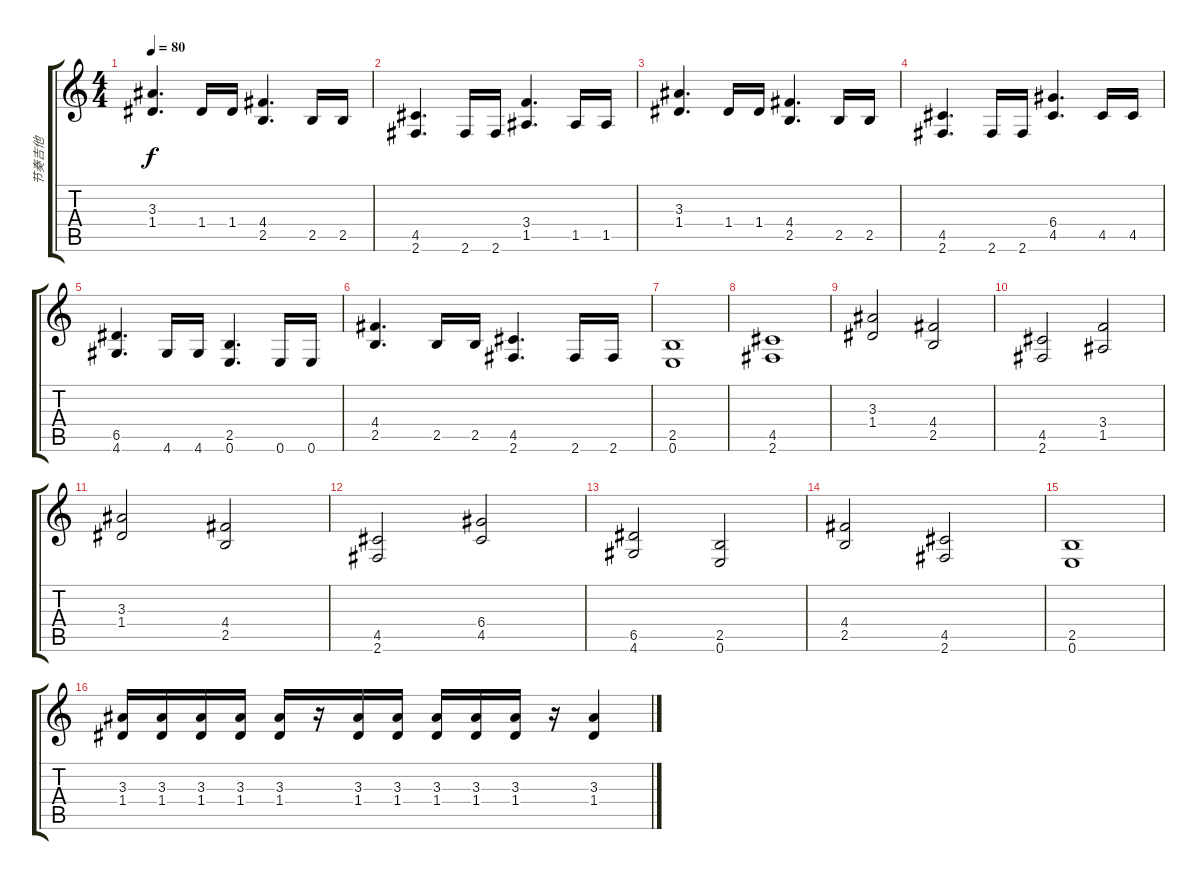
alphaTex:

\track ("节奏吉他" "节奏吉他") {instrument overdrivenguitar}
\staff {score tabs}
\tuning (E4 B3 G3 D3 A2 E2) {hide}
\ts (4 4)
\tempo 80
\clef g2
\ks c
(3.3 1.4).4{d dy f} 1.4.16 1.4.16 (4.4 2.5).4{d} 2.5.16 2.5.16 |
(4.5 2.6).4{d} 2.6.16 2.6.16 (3.4 1.5).4{d} 1.5.16 1.5.16 |
(3.3 1.4).4{d} 1.4.16 1.4.16 (4.4 2.5).4{d} 2.5.16 2.5.16 |
(4.5 2.6).4{d} 2.6.16 2.6.16 (6.4 4.5).4{d} 4.5.16 4.5.16 |
(6.5 4.6).4{d} 4.6.16 4.6.16 (2.5 0.6).4{d} 0.6.16 0.6.16 |
(4.4 2.5).4{d} 2.5.16 2.5.16 (4.5 2.6).4{d} 2.6.16 2.6.16 |
(2.5 0.6).1 |
(4.5 2.6).1 |
(3.3 1.4).2 (4.4 2.5).2 |
(4.5 2.6).2 (3.4 1.5).2 |
(3.3 1.4).2 (4.4 2.5).2 |
(4.5 2.6).2 (6.4 4.5).2 |
(6.5 4.6).2 (2.5 0.6).2 |
(4.4 2.5).2 (4.5 2.6).2 |
(2.5 0.6).1 |
(3.3 1.4).16 (3.3 1.4).16 (3.3 1.4).16 (3.3 1.4).16 (3.3 1.4).16 r.16 (3.3 1.4).16 (3.3 1.4).16 (3.3 1.4).16 (3.3 1.4).16 (3.3 1.4).16 r.16 (3.3 1.4).4
